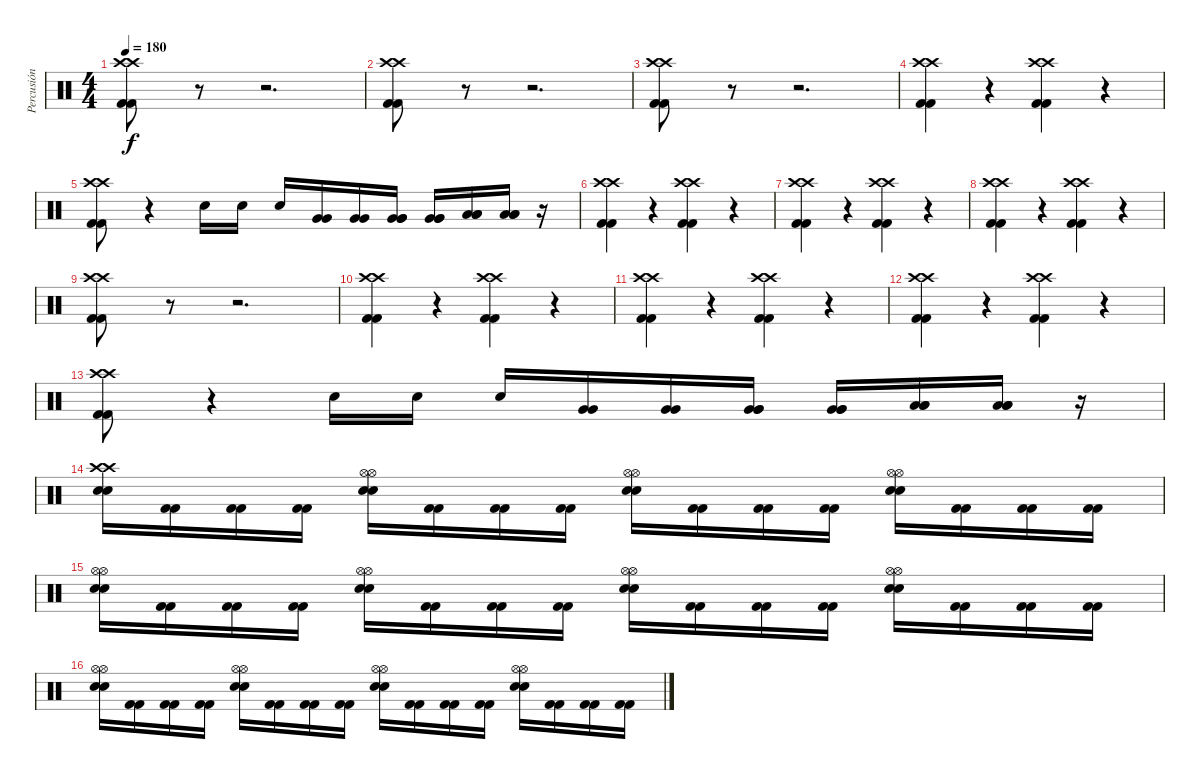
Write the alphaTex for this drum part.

\track ("Percusión" "Percusión") {instrument percussion}
\staff {score}
\articulation defaults
\ts (4 4)
\tempo 180
\clef neutral
\ks c
("Kick (hit) 2" "Kick (hit) 2" "Crash high (hit)" "Crash high (hit)").8{dy f} r.8 r.2{d} |
("Kick (hit) 2" "Kick (hit) 2" "Crash high (hit)" "Crash high (hit)").8 r.8 r.2{d} |
("Kick (hit) 2" "Kick (hit) 2" "Crash high (hit)" "Crash high (hit)").8 r.8 r.2{d} |
("Kick (hit) 2" "Kick (hit) 2" "Crash high (hit)" "Crash high (hit)").4 r.4 ("Kick (hit) 2" "Kick (hit) 2" "Crash high (hit)" "Crash high (hit)").4 r.4 |
("Kick (hit) 2" "Kick (hit) 2" "Crash high (hit)" "Crash high (hit)").8 r.4 "Snare (hit) 2".16 "Snare (hit) 2".16 "Snare (hit) 2".16 ("Very Low Tom (hit)" "Very Low Tom (hit)").16 ("Very Low Tom (hit)" "Very Low Tom (hit)").16 ("Very Low Tom (hit)" "Very Low Tom (hit)" "Very Low Tom (hit)").16 ("Very Low Tom (hit)" "Very Low Tom (hit)" "Very Low Tom (hit)").16 ("Low Tom (hit)" "Low Tom (hit)" "Low Tom (hit)").16 ("Low Tom (hit)" "Low Tom (hit)" "Low Tom (hit)").16 r.16 |
("Kick (hit) 2" "Kick (hit) 2" "Crash high (hit)" "Crash high (hit)").4 r.4 ("Kick (hit) 2" "Kick (hit) 2" "Crash high (hit)" "Crash high (hit)").4 r.4 |
("Kick (hit) 2" "Kick (hit) 2" "Crash high (hit)" "Crash high (hit)").4 r.4 ("Kick (hit) 2" "Kick (hit) 2" "Crash high (hit)" "Crash high (hit)").4 r.4 |
("Kick (hit) 2" "Kick (hit) 2" "Crash high (hit)" "Crash high (hit)").4 r.4 ("Kick (hit) 2" "Kick (hit) 2" "Crash high (hit)" "Crash high (hit)").4 r.4 |
("Kick (hit) 2" "Kick (hit) 2" "Crash high (hit)" "Crash high (hit)").8 r.8 r.2{d} |
("Kick (hit) 2" "Kick (hit) 2" "Crash high (hit)" "Crash high (hit)").4 r.4 ("Kick (hit) 2" "Kick (hit) 2" "Crash high (hit)" "Crash high (hit)").4 r.4 |
("Kick (hit) 2" "Kick (hit) 2" "Crash high (hit)" "Crash high (hit)").4 r.4 ("Kick (hit) 2" "Kick (hit) 2" "Crash high (hit)" "Crash high (hit)").4 r.4 |
("Kick (hit) 2" "Kick (hit) 2" "Crash high (hit)" "Crash high (hit)").4 r.4 ("Kick (hit) 2" "Kick (hit) 2" "Crash high (hit)" "Crash high (hit)").4 r.4 |
("Kick (hit) 2" "Kick (hit) 2" "Crash high (hit)" "Crash high (hit)").8 r.4 "Snare (hit) 2".16 "Snare (hit) 2".16 "Snare (hit) 2".16 ("Very Low Tom (hit)" "Very Low Tom (hit)").16 ("Very Low Tom (hit)" "Very Low Tom (hit)").16 ("Very Low Tom (hit)" "Very Low Tom (hit)" "Very Low Tom (hit)").16 ("Very Low Tom (hit)" "Very Low Tom (hit)" "Very Low Tom (hit)").16 ("Low Tom (hit)" "Low Tom (hit)" "Low Tom (hit)").16 ("Low Tom (hit)" "Low Tom (hit)" "Low Tom (hit)").16 r.16 |
("Snare (hit) 2" "Snare (hit) 2" "Crash high (hit)" "Crash high (hit)").16 ("Kick (hit) 2" "Kick (hit) 2").16 ("Kick (hit) 2" "Kick (hit) 2").16 ("Kick (hit) 2" "Kick (hit) 2").16 ("Snare (hit) 2" "Snare (hit) 2" "Hi-Hat (open)" "Hi-Hat (open)").16 ("Kick (hit) 2" "Kick (hit) 2").16 ("Kick (hit) 2" "Kick (hit) 2").16 ("Kick (hit) 2" "Kick (hit) 2").16 ("Snare (hit) 2" "Snare (hit) 2" "Hi-Hat (open)" "Hi-Hat (open)").16 ("Kick (hit) 2" "Kick (hit) 2").16 ("Kick (hit) 2" "Kick (hit) 2").16 ("Kick (hit) 2" "Kick (hit) 2").16 ("Snare (hit) 2" "Snare (hit) 2" "Hi-Hat (open)" "Hi-Hat (open)").16 ("Kick (hit) 2" "Kick (hit) 2").16 ("Kick (hit) 2" "Kick (hit) 2").16 ("Kick (hit) 2" "Kick (hit) 2").16 |
("Snare (hit) 2" "Snare (hit) 2" "Hi-Hat (open)" "Hi-Hat (open)").16 ("Kick (hit) 2" "Kick (hit) 2").16 ("Kick (hit) 2" "Kick (hit) 2").16 ("Kick (hit) 2" "Kick (hit) 2").16 ("Snare (hit) 2" "Snare (hit) 2" "Hi-Hat (open)" "Hi-Hat (open)").16 ("Kick (hit) 2" "Kick (hit) 2").16 ("Kick (hit) 2" "Kick (hit) 2").16 ("Kick (hit) 2" "Kick (hit) 2").16 ("Snare (hit) 2" "Snare (hit) 2" "Hi-Hat (open)" "Hi-Hat (open)").16 ("Kick (hit) 2" "Kick (hit) 2").16 ("Kick (hit) 2" "Kick (hit) 2").16 ("Kick (hit) 2" "Kick (hit) 2").16 ("Snare (hit) 2" "Snare (hit) 2" "Hi-Hat (open)" "Hi-Hat (open)").16 ("Kick (hit) 2" "Kick (hit) 2").16 ("Kick (hit) 2" "Kick (hit) 2").16 ("Kick (hit) 2" "Kick (hit) 2").16 |
("Snare (hit) 2" "Snare (hit) 2" "Hi-Hat (open)" "Hi-Hat (open)").16 ("Kick (hit) 2" "Kick (hit) 2").16 ("Kick (hit) 2" "Kick (hit) 2").16 ("Kick (hit) 2" "Kick (hit) 2").16 ("Snare (hit) 2" "Snare (hit) 2" "Hi-Hat (open)" "Hi-Hat (open)").16 ("Kick (hit) 2" "Kick (hit) 2").16 ("Kick (hit) 2" "Kick (hit) 2").16 ("Kick (hit) 2" "Kick (hit) 2").16 ("Snare (hit) 2" "Snare (hit) 2" "Hi-Hat (open)" "Hi-Hat (open)").16 ("Kick (hit) 2" "Kick (hit) 2").16 ("Kick (hit) 2" "Kick (hit) 2").16 ("Kick (hit) 2" "Kick (hit) 2").16 ("Snare (hit) 2" "Snare (hit) 2" "Hi-Hat (open)" "Hi-Hat (open)").16 ("Kick (hit) 2" "Kick (hit) 2").16 ("Kick (hit) 2" "Kick (hit) 2").16 ("Kick (hit) 2" "Kick (hit) 2").16
